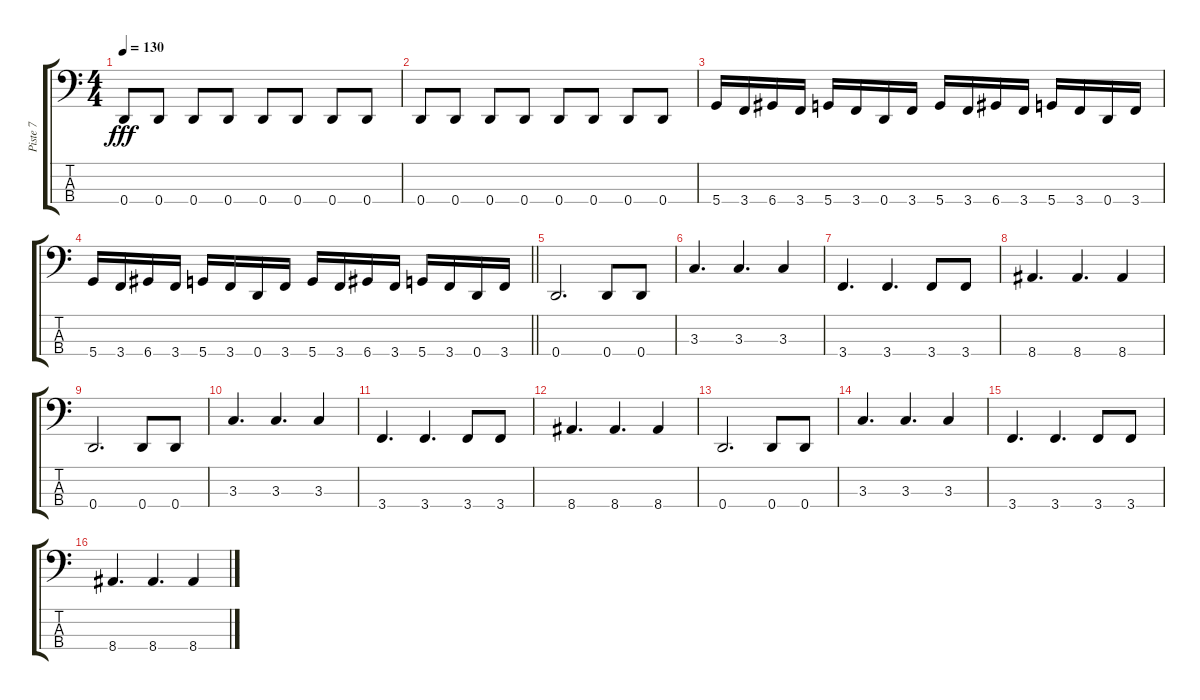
\track ("Piste 7" "Piste 7") {instrument electricbasspick}
\staff {score tabs}
\tuning (G2 D2 A1 D1) {hide}
\ts (4 4)
\tempo 130
\clef f4
\ks c
0.4.8{dy fff} 0.4.8 0.4.8 0.4.8 0.4.8 0.4.8 0.4.8 0.4.8 |
0.4.8 0.4.8 0.4.8 0.4.8 0.4.8 0.4.8 0.4.8 0.4.8 |
5.4.16 3.4.16 6.4.16 3.4.16 5.4.16 3.4.16 0.4.16 3.4.16 5.4.16 3.4.16 6.4.16 3.4.16 5.4.16 3.4.16 0.4.16 3.4.16 |
\barLineRight lightlight
5.4.16 3.4.16 6.4.16 3.4.16 5.4.16 3.4.16 0.4.16 3.4.16 5.4.16 3.4.16 6.4.16 3.4.16 5.4.16 3.4.16 0.4.16 3.4.16 |
0.4.2{d} 0.4.8 0.4.8 |
3.3.4{d} 3.3.4{d} 3.3.4 |
3.4.4{d} 3.4.4{d} 3.4.8 3.4.8 |
8.4.4{d} 8.4.4{d} 8.4.4 |
0.4.2{d} 0.4.8 0.4.8 |
3.3.4{d} 3.3.4{d} 3.3.4 |
3.4.4{d} 3.4.4{d} 3.4.8 3.4.8 |
8.4.4{d} 8.4.4{d} 8.4.4 |
0.4.2{d} 0.4.8 0.4.8 |
3.3.4{d} 3.3.4{d} 3.3.4 |
3.4.4{d} 3.4.4{d} 3.4.8 3.4.8 |
8.4.4{d} 8.4.4{d} 8.4.4
